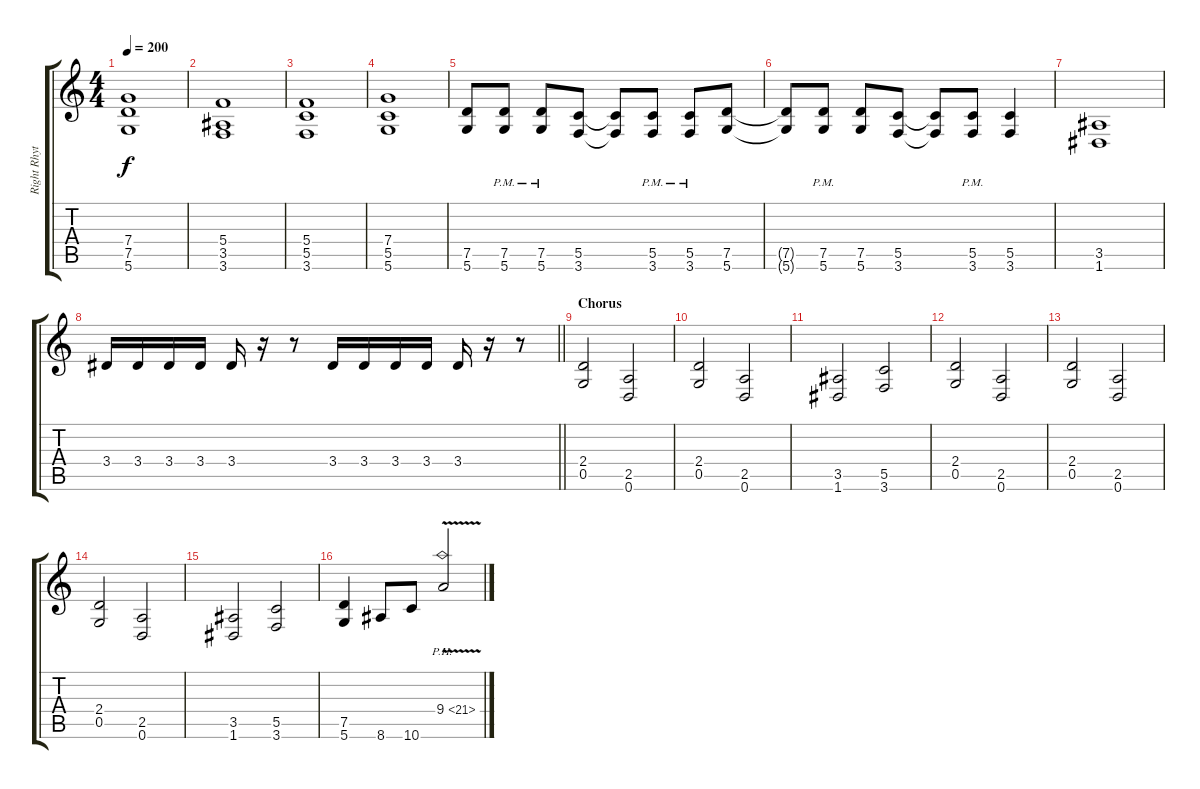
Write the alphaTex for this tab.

\track ("Right Rhythm Gtr" "Right Rhyt") {instrument distortionguitar}
\staff {score tabs}
\tuning (D4 A3 F3 C3 G2 D2) {hide}
\ts (4 4)
\tempo 200
\clef g2
\ks c
(7.4 7.5 5.6).1{dy f} |
(5.4 3.5 3.6).1 |
(5.4 5.5 3.6).1 |
(7.4 5.5 5.6).1 |
(7.5 5.6).8 (7.5{pm} 5.6{pm}).8 (7.5{pm} 5.6{pm}).8 (5.5 3.6).8 (5.5{t} 3.6{t}).8 (5.5{pm} 3.6{pm}).8 (5.5{pm} 3.6{pm}).8 (7.5 5.6).8 |
(7.5{t} 5.6{t}).8 (7.5{pm} 5.6{pm}).8 (7.5 5.6).8 (5.5 3.6).8 (5.5{t} 3.6{t}).8 (5.5{pm} 3.6{pm}).8 (5.5 3.6).4 |
(3.5 1.6).1 |
\barLineRight lightlight
3.4.16 3.4.16 3.4.16 3.4.16 3.4.16 r.16 r.8 3.4.16 3.4.16 3.4.16 3.4.16 3.4.16 r.16 r.8 |
\section ("" "Chorus")
(2.4 0.5).2 (2.5 0.6).2 |
(2.4 0.5).2 (2.5 0.6).2 |
(3.5 1.6).2 (5.5 3.6).2 |
(2.4 0.5).2 (2.5 0.6).2 |
(2.4 0.5).2 (2.5 0.6).2 |
(2.4 0.5).2 (2.5 0.6).2 |
(3.5 1.6).2 (5.5 3.6).2 |
(7.5 5.6).4 8.6.8 10.6.8 9.4{ph 12 v}.2
